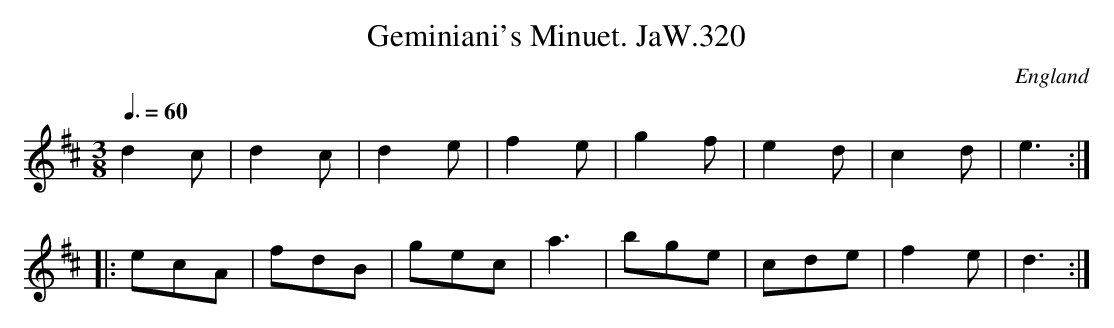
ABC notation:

X:1
T:Geminiani's Minuet. JaW.320
L:1/8
M:3/8
O:England
Q:3/8=60
K:D
d2c|d2c|d2e|f2e|g2f|e2d|c2d|e3:|!
|:ecA|fdB|gec|a3|bge|cde|f2e|d3:|
